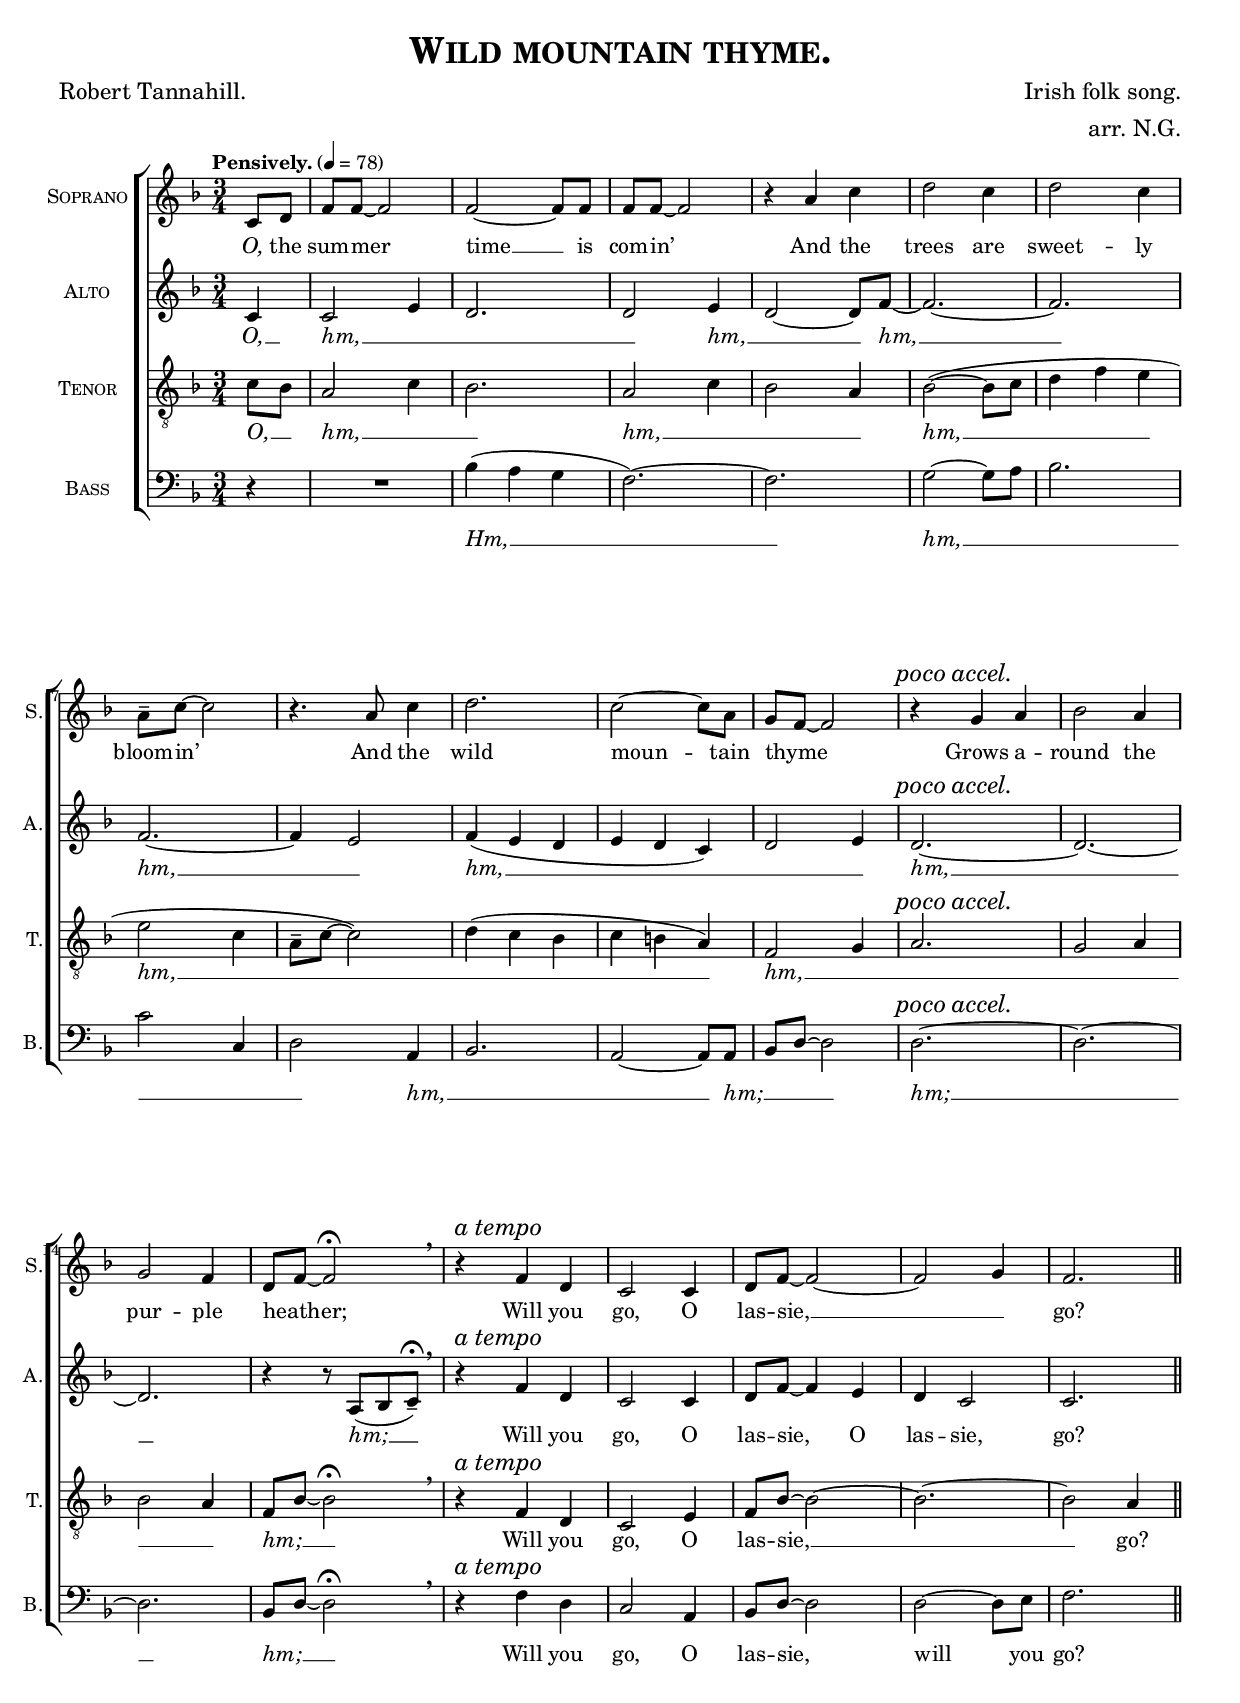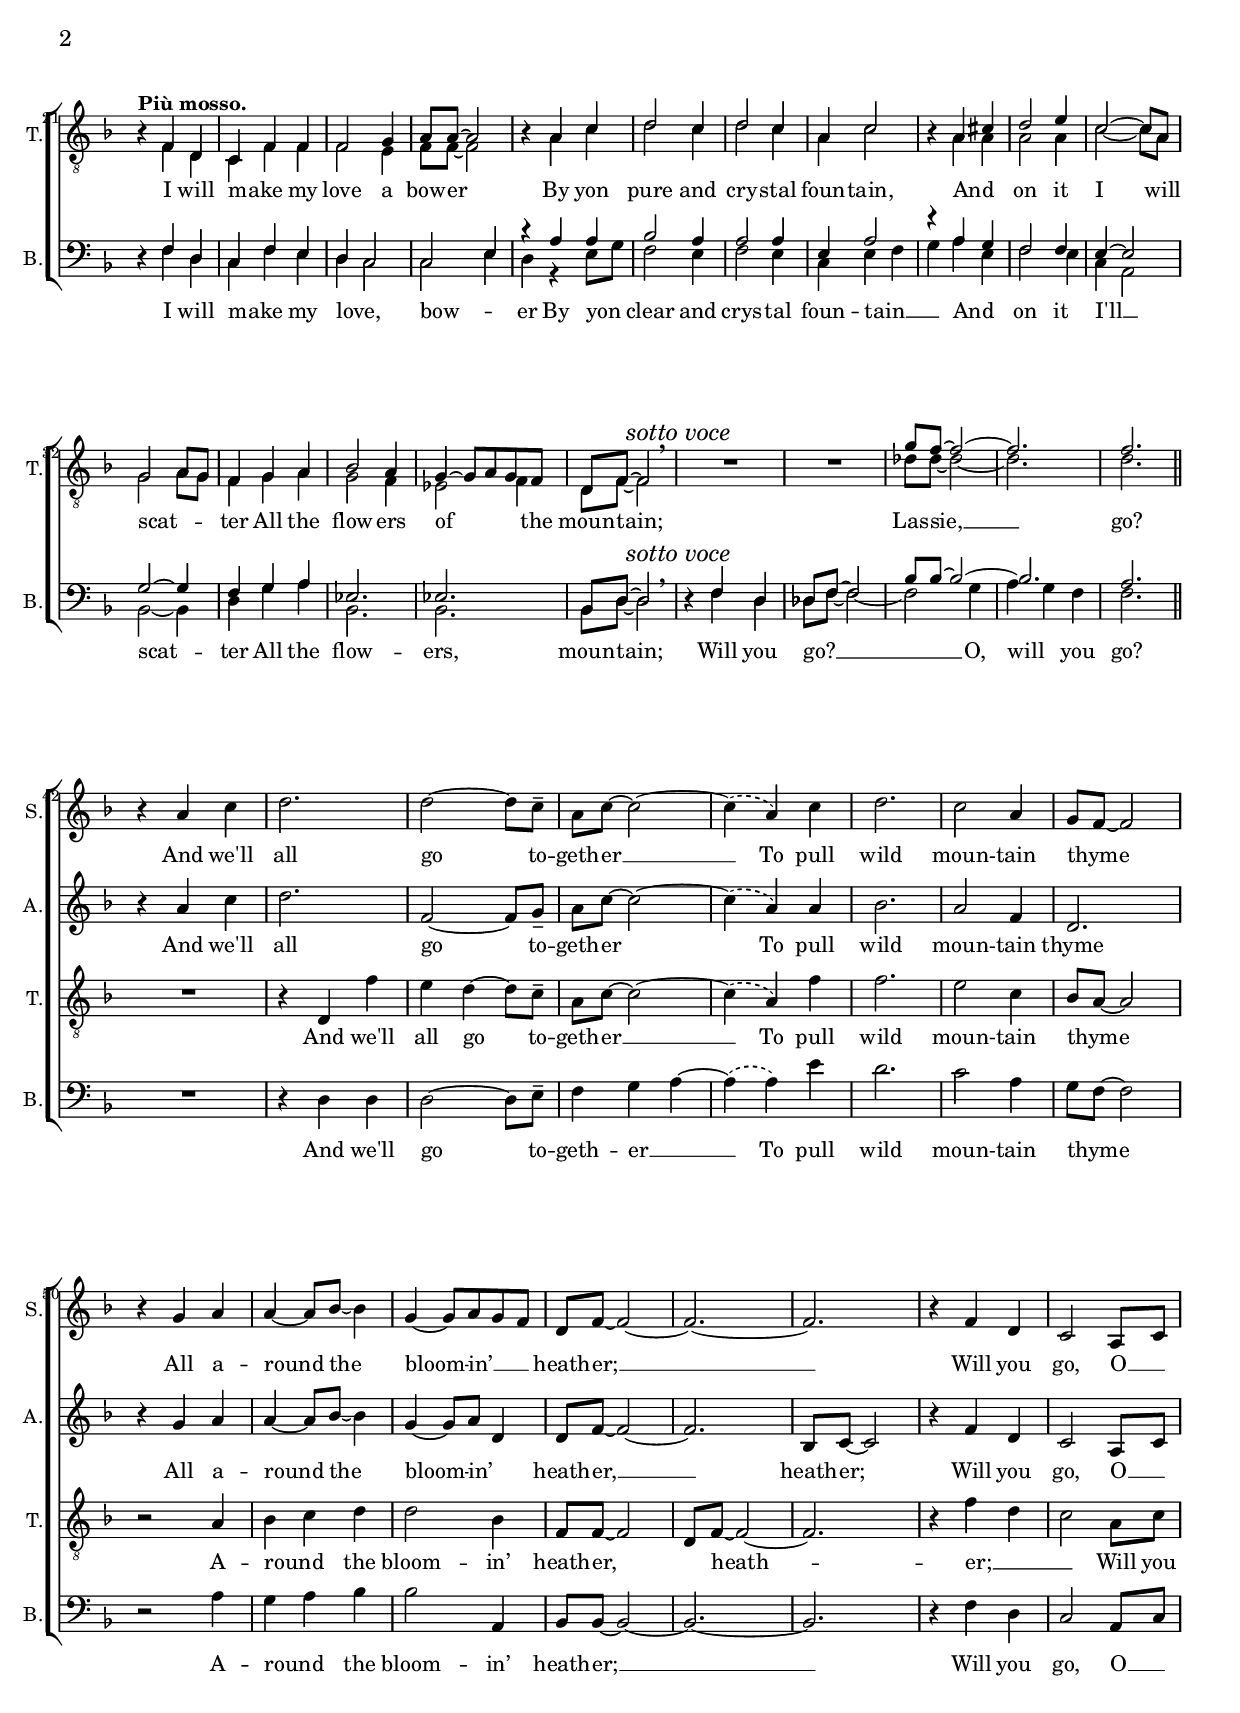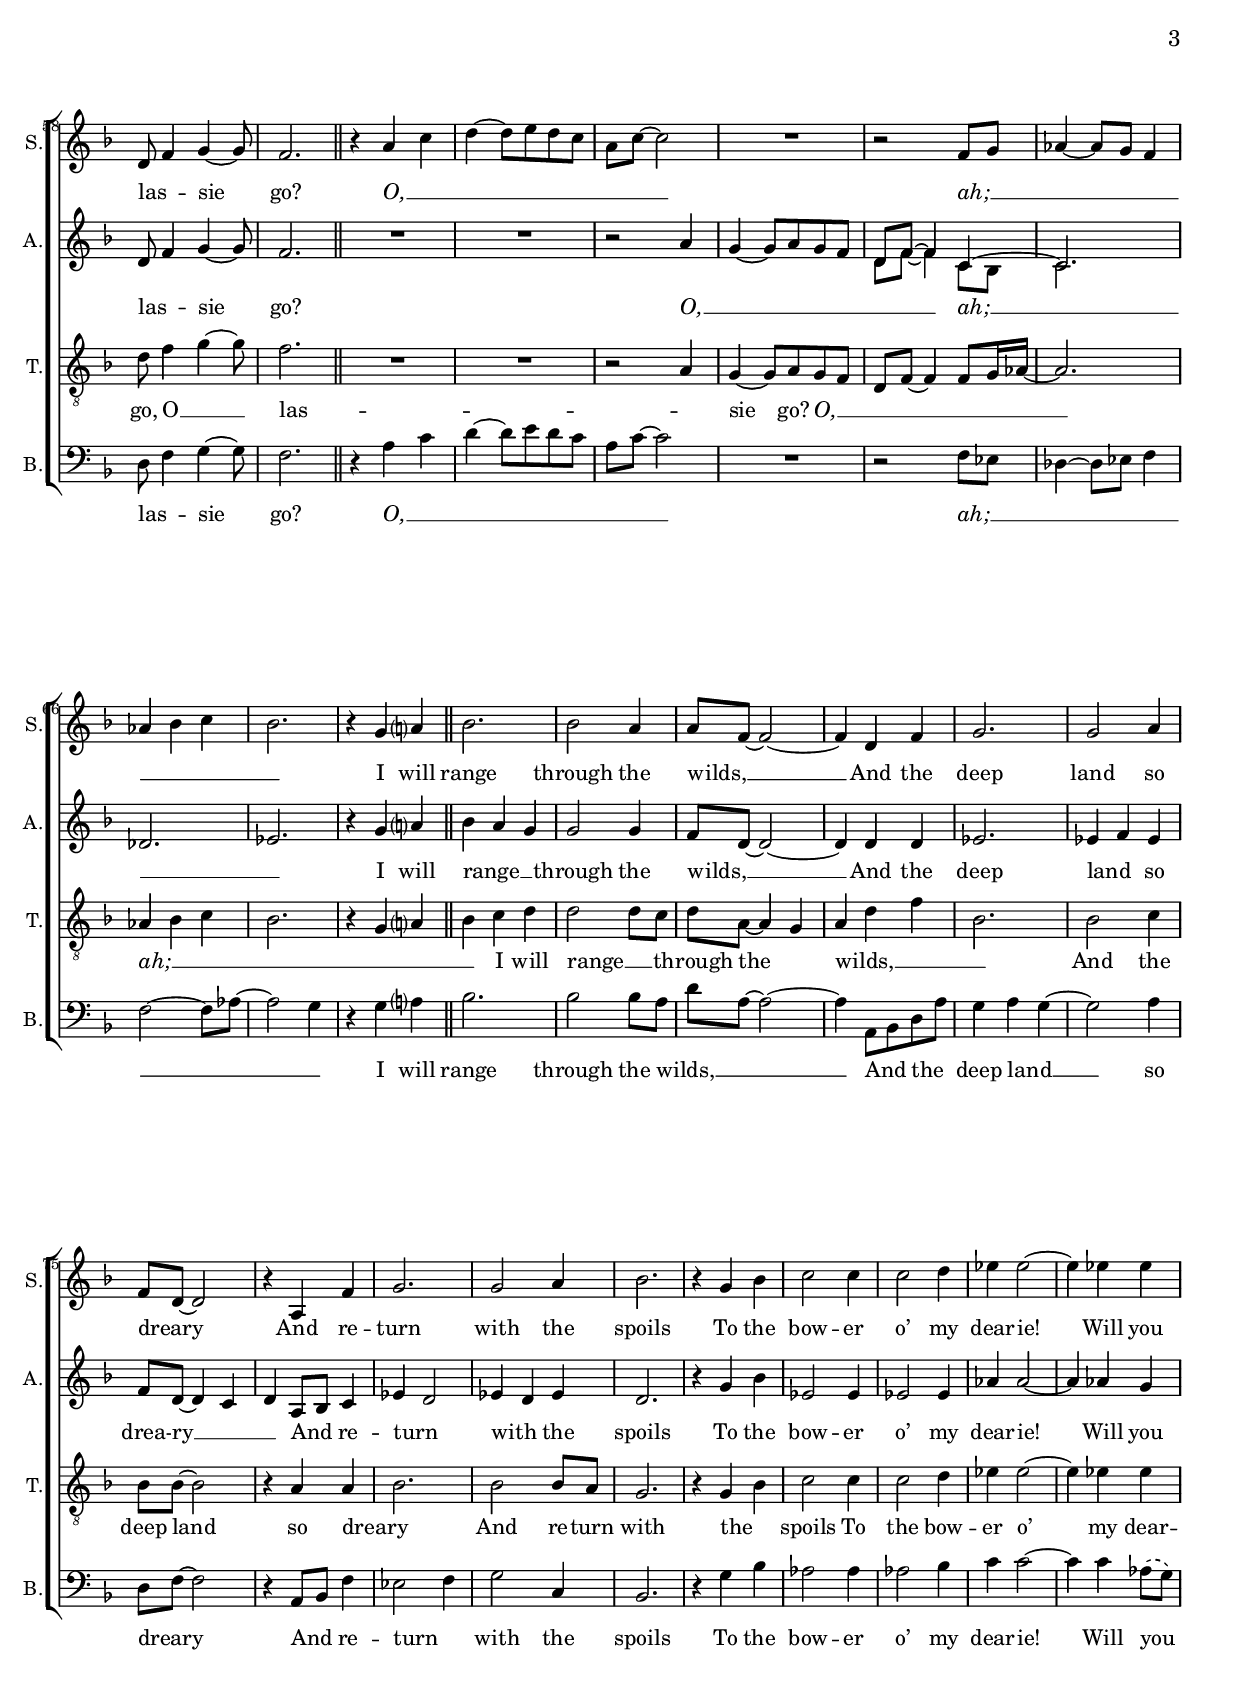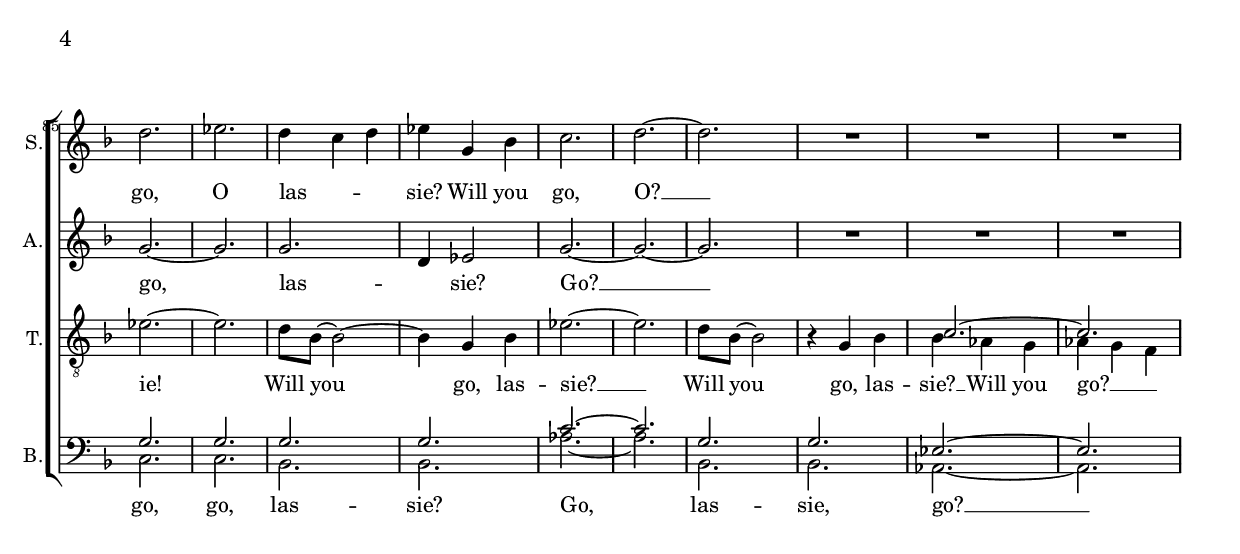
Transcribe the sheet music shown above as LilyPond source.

% Wild mountain thyme.
% arr. Nathanael Gentry.
% May 2020.

\version "2.19.84"

\paper {
  top-system-spacing.basic-distance = #10
  score-system-spacing.basic-distance = #20
  system-system-spacing.basic-distance = #20
  last-bottom-spacing.basic-distance = #10
}

\header {
  %dedication = \markup{\italic "to Emma."}
  title = \markup{\caps{"Wild mountain thyme."}}
  composer = "Irish folk song."
  arranger = "arr. N.G."
  poet = "Robert Tannahill."
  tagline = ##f
}

global = {
  \key f \major
  \time 3/4
  \tempo "Pensively." 4 = 78
  \set melismaBusyProperties = #'(tieMelismaBusy)
}

soprano = \relative c'' {
  \global
  
  % Verse I.
  \partial 4 c,8 d | f f~ f2 | f2~ f8 f | f8 f8~ f2 |
  r4 a c | d2 c4 | d2 c4 | a8-- c8~ c2 |
  r4. a8 c4 | d2. | c2~ c8 a8 | g8 f8~ f2 |
  r4 \mark \markup { \italic { poco accel. } } g4 a4 | bes2 a4 | g2 f4 | d8 f8~ f2\fermata |
  
  \breathe r4 \mark \markup { \italic { a tempo } } f d4 | c2 c4 | d8  f8~ f2~ | f2 g4 | f2.  \bar "||"

  % Verse II. 	
  \break R2.*21 \break

  % Refrain I.
  r4 a4 c | d2. | d2~ d8 c-- | a8 c8~ c2~ |
  \slurDashed c4( a) c | d2. | c2 a4 | g8 f8~ f2 | 
  \break r4 g a | a4~ a8 bes8~ bes4 | g4~ g8 a8 g8 f8 | d8 f8~ f2~ | f2.~ | f2. | 
  
  r4 f4 d | c2 a8 c8 | d8 f4 g4~ g8 | f2. \bar "||"
  
  % Interlude.
  r4 a4 c4 | d4~ d8 e d c | a8 c8~ c2 | R2. | 
  r2 f,8 g8 | aes4~ aes8 g8 f4  | aes bes c | bes2. | 
  
  % Verse III.
  r4 g4 a?4 \bar "||" bes2. | bes2 a4 | a8 f8~ f2~ | 
  f4 d4 f4 | g2. | g2 a4 | f8 d8~ d2 | 
  r4 a f' | g2. | g2 a4 | bes2. | 
  r4 g4 bes4 | c2 c4 | c2 d4 | ees4 ees2~ | 
  
  ees4 ees4 ees4 | d2. | ees2. | d4 c d | 
  ees g, bes | c2. | d2.~ | d2. |
  R2.*3
}

alto = \relative c' {
  \global
  
  % Verse I.
  \partial 4 c4 | c2 e4 | d2. | d2 e4 |
  d2~ d8 f8~ | f2.~ | f2. | f2.~ |
  f4 e2 | f4( e4 d4 | e4 d4 c4) | d2 e4 |
  d2.~ | d2.~ | d2. | r4 r8 a8( bes c8--\fermata) |
  
  \breathe r4 f d4 | c2 c4 | d8 f8~ f4 e4 | d c2 | c2. | 
  
  % Verse II.
  R2.*21

  % Refrain I.
  r4 a'4 c | d2. | f,2~ f8 g8-- | a8 c8~ c2~ |
  \slurDashed c4( a) a | bes2. | a2 f4 | d2. |
  r4 g a | a4~ a8 bes8~ bes4 | g4~ g8 a8 d,4 | d8 f8~ f2~ | f2. | bes,8 c8~ c2 |
  
  r4 f4 d | c2 a8 c8 | d8 f4 g4~ g8 | f2. |
  
  % Interlude.
  R2. | R2. | r2 a4 | g4~ g8 a g f |
  << { d8 f~ f4 c4~ | c2. |  } \\ { d8 f~ f4 c8 bes8 | c2. | } >> des2. | ees2. | 
  
  % Verse III.
  r4 g4 a?4 \bar "||" bes4 a4 g4 | g2 g4 | f8 d8~ d2~ | 
  d4 d4 d4 | ees2. | ees4 f4 ees4 | f8 d8~ d4 c4 | 
  d4 a8 bes8 c4 | ees4 d2 | ees4 d4 ees4 | d2. |
  r4 g4 bes4 | ees,2 ees4 | ees2 ees4 | aes4 aes2~ | 
  
  aes4 aes4 g4 | g2.~ | g2. |  g2. | 
  d4 ees2 | g2.~ | g2.~ | g2. |
  R2.*3

}

tenor = \relative c' {
  \global
  
  % Verse I.
  \partial 4 c8 bes8 | a2 c4 | bes2. | a2 c4 | 
  bes2 a4 | bes2~( bes8 c8 | d4 f4 e4 | e2 c4 | 
  a8-- c8~ c2) | d4( c4 bes4 | c4 b4 a4) | f2 g4 |
  a2. | g2 a4 | bes2 a4 | f8 bes8~ bes2\fermata |
  
  \breathe r4 f d4 | c2 e4 | f8 bes8~ bes2~ | bes2.~ | bes2 a4

  \tempo "Più mosso."
  <<
    {
      % Verse II.
      r4 f d | c4 f4 f4 | f2 g4 | a8 a8~ a2 |
      r4 a c | d2 c4 | d2 c4 | a4 c2 |
      r4 a4 cis4 | d2 e4 | c2~ c8 a8 | g2 a8 g8 |
      f4 g4 a4 | bes2 a4 | g4~ g8 a g f | d8 f8~ f2 |
      
      \breathe R2. | R2. | g'8 f8~ f2~ | f2. | f2. \bar "||"
    } \\ {
      % Verse II.
      r4 f, d | c4 f4 f4 | f2 e4 | f8 f8~ f2 |
      r4 a c | d2 c4 | d2 c4 | a4 c2 |
      r4 a4 a4 | a2 a4 | c2~ c8 a8 | g2 a8 g8 |
      f4 g4 a4 | g2 f4 | ees2 f4 | d8 f8 ~f2 |
      
      R2. | R2. | des'8 des8~ des2~ | des2. | d2. | 
    }
  >>
  % Refrain I.
  R2. | r4 d,4 f' | e d~ d8 c-- | a8 c8~ c2~ |
  \slurDashed c4( a4) f'4 | f2. | e2 c4 | bes8 a8~ a2 |
  r2 a4 | bes4 c d | d2 bes4 | f8 f8~ f2 | d8 f8~ f2~ | f2.
  
  r4 f'4 d | c2 a8 c8 | d8 f4 g4~ g8 | f2. |
  
  % Interlude.
  R2. | R2. | r2 a,4 | g4~ g8 a g f | 
  d f~ f4 f8 g16 aes16~ | aes2. | aes4 bes c | bes2. | 
  
  % Verse III.
  r4 g4 a?4 | bes4 c4 d4 | d2 d8 c8 | d8 a8~ a4 g4 | 
  a4 d4 f4 | bes,2. | bes2 c4 | bes8 bes8~ bes2 | 
  r4 a a | bes2. | bes2 bes8 a8 | g2. | 
  r4 g4 bes4 | c2 c4 | c2 d4 | ees4 ees2~ | 
  
  ees4 ees4 ees4 | ees2.~ | ees2. | d8 bes8~ bes2~ | 
  bes4 g4 bes4 | ees2.~ | ees2. | d8 bes8~ bes2 |
  r4 g4 bes4 |
  <<
    { 
      c2.~ | c2. |  
    } \\ { 
      bes4 aes g | aes g f | 
    }
  >>
}

bass = \relative c {
  \global
  
  % Verse I.
  \partial 4 r4 | R2. | bes'4( a g | f2.~) | 
  f2. | g2~ g8 a8 | bes2. | c2 c,4 | 
  d2 a4 | bes2. | a2~ a8 a8 | bes8 d~ d2 |
  d2.~ | d2.~ | d2. | bes8 d8~ d2\fermata |
  
  \breathe r4 f d4 | c2 a4 | bes8 d8~ d2 | d2~ d8 e8 | f2.
  
  <<
    {
      % Verse II.
      r4 f d | c f e | d c2 | c2 e4 |
      r4 a4 a4 | bes2 a4 | a2 a4 | e4 a2 |
      r4 a4 g4 | f2 f4 | e4~ e2 | g2~ g4 |
      f4 g4 a4 | ees2. | ees2. | bes8 d8~ d2 |
      
      \breathe r4 f d | des8 f8~ f2 | bes8 bes8~ bes2~ | bes2. | a2. |
    } \\ {
      % Verse II.
      r4 f d | c f e | d c2 | c2 e4 |
      d4 r4 e8 g8 | f2 e4 | f2 e4 | c4 e4 f4 |
      g4 a4 e4 | f2 e4 | c4 a2 | bes2~ bes4 |
      d4 g4 a4 | bes,2. | bes2. | bes8 d8~ d2 |
      r4 \mark \markup { \italic { sotto voce } } f d | des8 f8~ f2~ | f2 g4 | a4 g4 f4 | f2. |
    }
  >>
  
  % Refrain I.
  R2. | r4 d4 d4 | d2~ d8 e8-- | f4 g4 a4~ |
  \slurDashed a4( a4) e'4 | d2. | c2 a4 | g8 f8~ f2 | 
  r2 a4 | g4 a4 bes4 | bes2 a,4 | bes8 bes8~ bes2~ | bes2.~ | bes2. |
  
  r4 f'4 d | c2 a8 c8 | d8 f4 g4~ g8 | f2. |
  
  % Interlude.
  r4 a4 c4 | d4~ d8 e d c | a8 c8~ c2 | R2. | 
  r2 f,8 ees | des4~ des8 ees8 f4 | f2~ f8 aes8~ | aes2 g4 | 
  
  % Verse III.
  r4 g4 a?4 | bes2. | bes2 bes8 a8 | d8 a8~ a2~ | 
  a4 a,8 bes8 d8 a'8 | g4 a4 g4~ | g2 a4 | d,8 f8~ f2 | 
  r4 a,8 bes8 f'4 | ees2 f4 | g2 c,4 | bes2. | 
  r4 g'4 bes4 | aes2 aes4 | aes2 bes4 | c4 c2~ | 
  
  c4 c4 aes8( g8) |
  <<
    {
      g2. | g2. | g2. | g2. | 
      c2.~ | c2. | g2. | g2. | 
      ees2.~ | ees2. |
    } \\ {
      c2. | c2. | bes2. | bes2. | 
      aes'2.~ | aes2. | bes,2. | bes2. | 
      aes2.~ | aes2. |
    }
  >>
}

sopranoVerse = \lyricmode {
  %\override LyricText #'font-family = #'Calibri
  \markup{\italic O,} the sum -- mer time __ is com -- in’
  And the trees are sweet -- ly bloom -- in’
  And the wild moun -- tain thyme _
  Grows a -- round the pur -- ple heather; _
  Will you go, O las -- sie, __ _ go?

  And we'll all go to -- geth -- er __
  To pull wild moun -- tain thyme _
  All a -- round the bloom -- in’ __ _ _ heath -- er; __
  Will you go, O __ _ las -- _ sie go?

  \markup {\italic O,}  __ _ _ _ _ _ _ _
  \markup {\italic ah;}  __ _ _ _ _ _ _ _ _

  I will range through the wilds, __ _
  And the deep land so dreary _
  And re -- turn with the spoils
  To the bow -- er o’ my dear -- ie!

  Will you go, O las -- _ _ sie? Will you go, O? __

  And we'll all go to -- geth -- er
  To pull _ wild _ moun -- tain _ _ time _
}

altoVerse = \lyricmode {
  \markup{\italic O, } __
  \markup{\italic hm,} __ _ _ _
  \markup{\italic hm,} __ _
  \markup{\italic hm,} __
  \markup{\italic hm,} __ _
  \markup{\italic hm,} __ _ _ _ _ _ _ _
  \markup{\italic hm,} __
  \markup{\italic hm;} __ _ _
  Will you go, O las -- sie, O las -- sie, go?

  And we'll all go to -- geth -- er
  To pull wild moun -- tain thyme
  All a -- round the bloom -- in’ _ heath -- er, __ heath -- er;
  Will you go, O __ _ las -- _ sie go?

  \markup {\italic O,}  __ _ _ _ _ _ _ _
  \markup {\italic ah;}  __ _ _ _ _

  I will range __ _ _ through the wilds, __ _
  And the deep land _ so drea -- ry __ _ _
  And _ re -- turn _ with _ the spoils
  To the bow -- er o’ my dear -- ie!

  Will you go, las -- _ sie? Go? __
}

tenorVerse = \lyricmode {
  \markup{\italic O, } __ _
  \markup{\italic hm,} __ _ _
  \markup{\italic hm,} __ _ _ _
  \markup{\italic hm,} __ _ _ _ _ 
  \markup{\italic hm,} __ _ _ _ _ _ _ _ _ _
  \markup{\italic hm,} __ _ _ _ _ _ _
  \markup{\italic hm;} __ _
  Will you go, O las -- sie, __ go?

  I will make _ my love a bow -- er _
  By yon pure and cry -- stal foun -- tain,
  And _ on it I _ will scat -- _ _ ter
  All the flow -- ers of _ _ _ the moun -- tain; _
  Las -- sie, __ _ _ go?

  And we'll all go to -- geth -- er __
  To pull wild moun -- tain thyme _
  A -- round _ the bloom -- in’ heath -- er, _ heath -- er; __ _ _
  Will you go, O __ _ las -- _ sie go?

  \markup {\italic O,}  __ _ _ _ _ _ _
  \markup {\italic ah;}  __ _ _ _ _ _ _

  I will range __ _ _ through the _ wilds, __ _ _ _
  And the deep land so dreary _
  And re -- turn with the _ spoils
  To the bow -- er o’ my dear -- ie!

  Will you go, las -- sie? __
  Will you go, las -- sie? __
  Will you go? __ _ _ _ _ _ _ _ _ _
}

bassVerse = \lyricmode {
  \markup{\italic Hm,} __ _ _ _
  \markup{\italic hm,} __ _ _ _ _ _
  \markup{\italic hm,} __ _ _
  \markup{\italic hm;} __ _ _
  \markup{\italic hm;} __
  \markup{\italic hm;} __ _
  Will you go, O las -- sie, will you go?

  I will make _ my love, _ bow -- _ er
  By yon _ clear and crys -- tal foun -- tain __ _ _
  And _ on it I'll __ _ scat -- _ ter
  All the flow -- ers, moun -- tain; _
  Will you go? __ _ _ _ _ _
  O, will _ you go?

  And we'll go to -- geth -- er __ _
  To pull wild moun -- tain thyme _
  A -- round _ the bloom -- in’ heath -- er; __
  Will you go, O __ _ las -- _ sie go?

  \markup {\italic O,}  __ _ _ _ _ _ _ _
  \markup {\italic ah;}  __ _ _ _ _ _ _ _

  I will range through the wilds, __ _ _
  And _ the _ deep land __ _ so dreary _
  And _ re -- turn _ with the spoils
  To the bow -- er o’ my dear -- ie!

  Will you _ go, go, las -- sie? Go, _ las -- sie, go? __ _
}

\score {
  \new ChoirStaff <<
    \new Staff \with {
      \consists "Merge_rests_engraver"
      midiInstrument = "choir aahs"
      instrumentName = \markup{\caps{"Soprano"}}
      shortInstrumentName = #"S."
    } { \soprano }
    \addlyrics { \sopranoVerse }
    \new Staff \with {
      \consists "Merge_rests_engraver"
      midiInstrument = "choir aahs"
      instrumentName = \markup{\caps{"Alto"}}
      shortInstrumentName = #"A."
    } { \alto }
    \addlyrics { \altoVerse }
    \new Staff \with {
      \consists "Merge_rests_engraver"
      midiInstrument = "choir aahs"
      instrumentName = \markup{\caps{"Tenor"}}
      shortInstrumentName = #"T."
    } { \clef "treble_8" \tenor }
    \addlyrics { \tenorVerse }
    \new Staff \with {
      \consists "Merge_rests_engraver"
      midiInstrument = "choir aahs"
      instrumentName = \markup{\caps{"Bass"}}
      shortInstrumentName = #"B."
    } { \clef bass \bass }
    \addlyrics { \bassVerse }
  >>
  \layout {
    \context { \RemoveEmptyStaffContext }
    \context {
      \Score
      \remove "Mark_engraver"
      \remove "Staff_collecting_engraver"
    }
    \context {
      \Staff
      \consists "Mark_engraver"
      \consists "Staff_collecting_engraver"
    }
    #(layout-set-staff-size 17)
    \override LyricText.self-alignment-X = #CENTER
  }
  \midi {
    \tempo 4=60
  }
}
